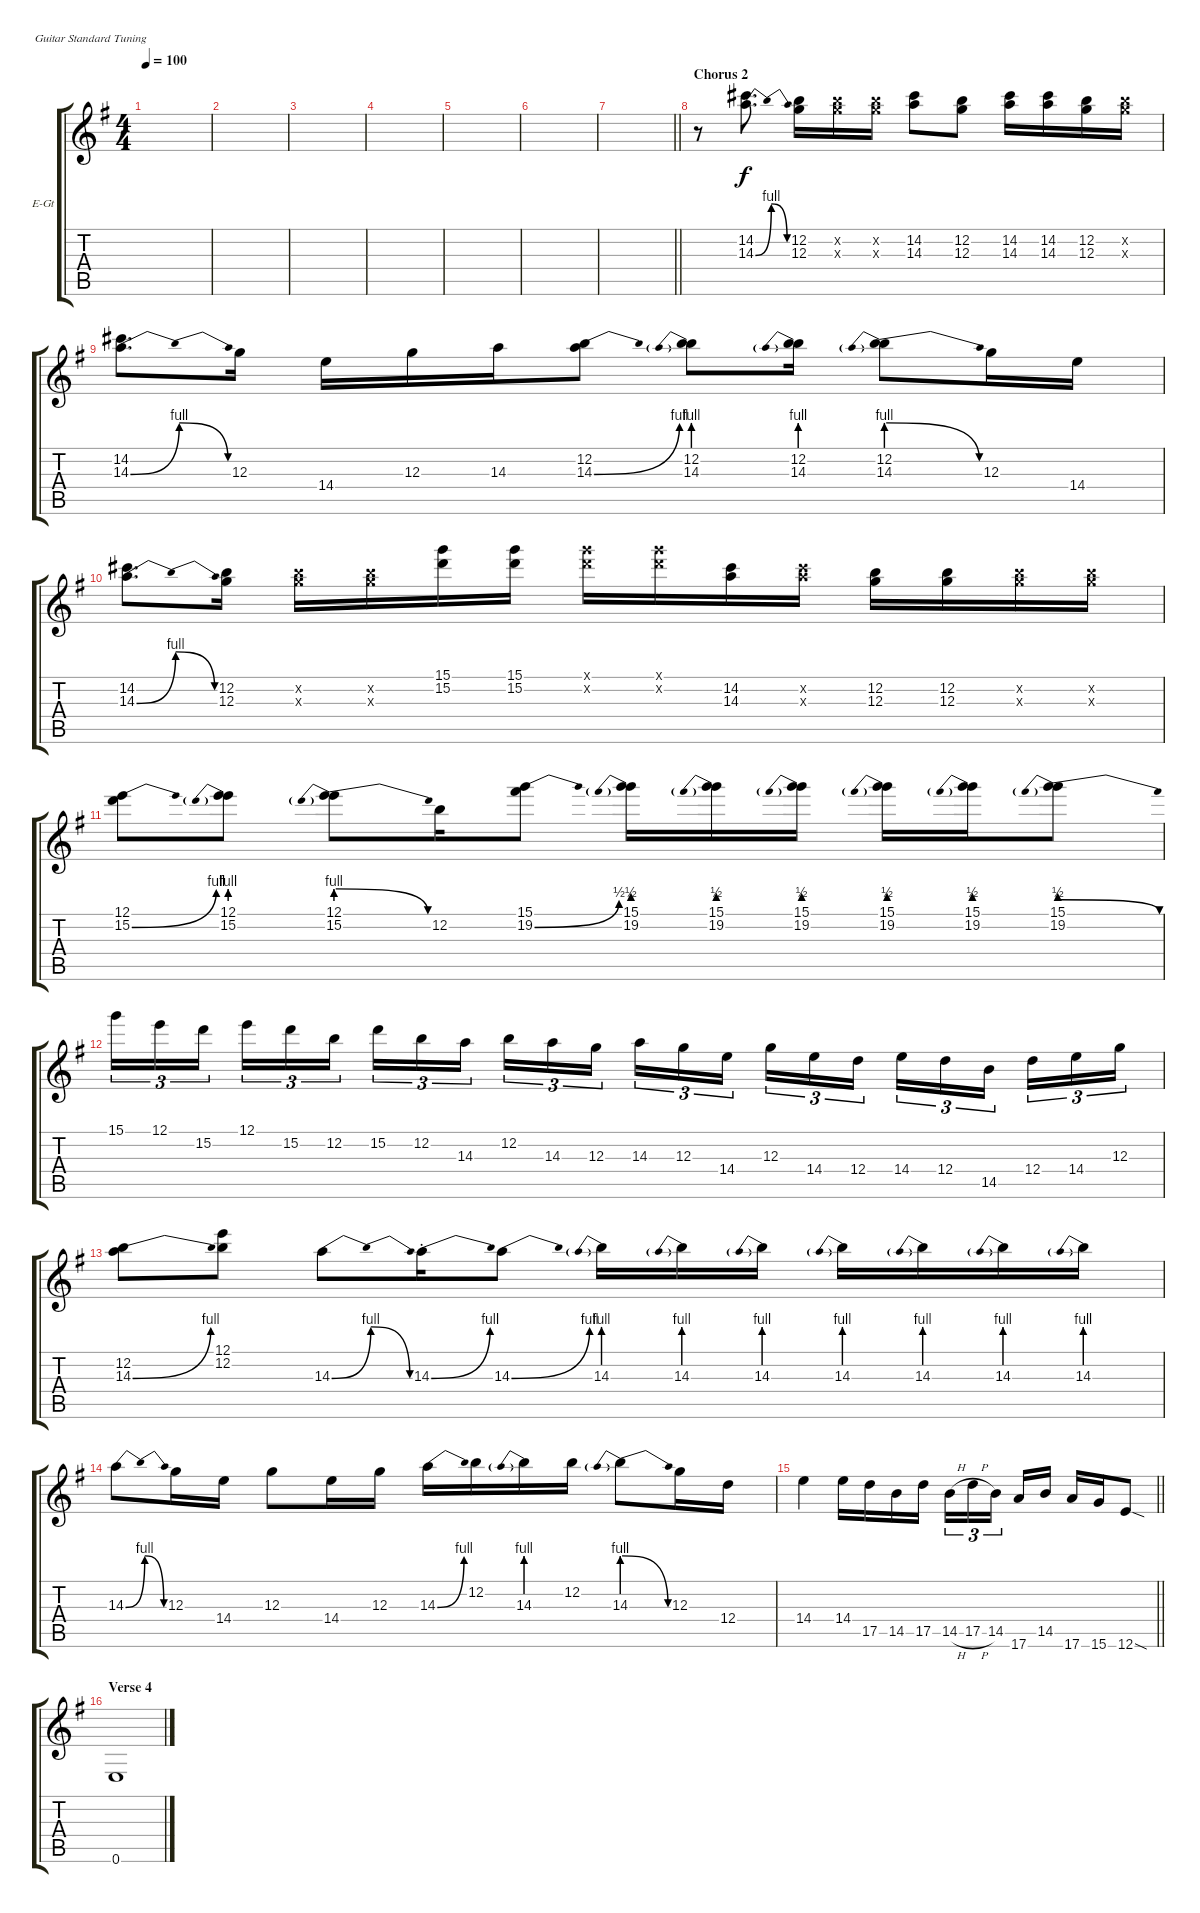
\bracketExtendMode groupsimilarinstruments
\firstSystemTrackNameOrientation horizontal
\otherSystemsTrackNameOrientation horizontal
\track ("guitar solo (Rodion Kravkl)" "E-Gt") {mute instrument distortionguitar}
\staff {score tabs}
\tuning (E4 B3 G3 D3 A2 E2)
\ts (4 4)
\tempo 100
\clef g2
\scale
0.333333
\ks eminor
|
\scale
0.333333 |
\scale
0.333333 |
\scale
0.333333 |
\scale
0.333333 |
\scale
0.333333 |
\scale
0.333333
\barLineRight lightlight
|
\section ("" "Chorus 2")
\scale
0.333333 r.8 (14.3{be (bendrelease 0 0 10.2 4 30.599999999999998 4 59.4 0)} 14.2).8{d} (12.2 12.3).16 (12.3{x} 12.2{x}).16 (12.3{x} 12.2{x}).16 (14.3 14.2).8 (12.3 12.2).8 (14.3 14.2).16 (14.2 14.3).16 (12.3 12.2).16 (12.3{x} 12.2{x}).16 |
\scale
0.333333 (14.3{be (bendrelease 0 0 10.2 4 30.599999999999998 4 59.4 0)} 14.2).8{d} 12.3.16 14.4.16 12.3.16 14.3.16 (12.2 14.3{be (bend 0 0 15 4)}).8 (12.2 14.3{be (prebend 0 4 60 4)}).8 (12.2 14.3{be (prebend 0 4 60 4)}).16 (12.2 14.3{be (prebendrelease 0 4 56.4 0)}).8 12.3.16 14.4.16 |
\scale
0.333333 (14.3{be (bendrelease 0 0 10.2 4 30.599999999999998 4 59.4 0)} 14.2).8{d} (12.2 12.3).16 (12.3{x} 12.2{x}).16 (12.3{x} 12.2{x}).16 (15.2 15.1).16 (15.2 15.1).16 (15.2{x} 15.1{x}).16 (15.2{x} 15.1{x}).16 (14.3 14.2).16 (14.2{x} 14.3{x}).16 (12.3 12.2).16 (12.3 12.2).16 (12.3{x} 12.2{x}).16 (12.3{x} 12.2{x}).16 |
\scale
0.333333 (12.1 15.2{be (bend 0 0 15 4)}).8 (12.1 15.2{be (prebend 0 4 60 4)}).8 (12.1 15.2{be (prebendrelease 0 4 59.4 0)}).8 12.2.16 (15.1 19.2{be (bend 0 0 15 2)}).8 (19.2{be (prebend 0 2 60 2)} 15.1).16 (15.1 19.2{be (prebend 0 2 60 2)}).16 (19.2{be (prebend 0 2 60 2)} 15.1).16 (15.1 19.2{be (prebend 0 2 60 2)}).16 (15.1 19.2{be (prebend 0 2 60 2)}).16 (19.2{be (prebendrelease 0 2 26.4 0)} 15.1).8 |
\scale
0.333333 15.1.16{tu (3 2)} 12.1.16{tu (3 2)} 15.2.16{tu (3 2)} 12.1.16{tu (3 2)} 15.2.16{tu (3 2)} 12.2.16{tu (3 2)} 15.2.16{tu (3 2)} 12.2.16{tu (3 2)} 14.3.16{tu (3 2)} 12.2.16{tu (3 2)} 14.3.16{tu (3 2)} 12.3.16{tu (3 2)} 14.3.16{tu (3 2)} 12.3.16{tu (3 2)} 14.4.16{tu (3 2)} 12.3.16{tu (3 2)} 14.4.16{tu (3 2)} 12.4.16{tu (3 2)} 14.4.16{tu (3 2)} 12.4.16{tu (3 2)} 14.5.16{tu (3 2)} 12.4.16{tu (3 2)} 14.4.16{tu (3 2)} 12.3.16{tu (3 2)} |
\scale
0.333333 (14.3{be (bend 0 0 15 4)} 12.2).8 (12.2 12.1).8 14.3{be (bendrelease 0 0 10.2 4 36 4 59.4 0)}.8 14.3{be (bend 0 0 15 4) st}.16 14.3{be (bend 0 0 15 4)}.8 14.3{be (prebend 0 4 60 4)}.16 14.3{be (prebend 0 4 60 4)}.16 14.3{be (prebend 0 4 60 4)}.16 14.3{be (prebend 0 4 60 4)}.16 14.3{be (prebend 0 4 60 4)}.16 14.3{be (prebend 0 4 60 4)}.16 14.3{be (prebend 0 4 60 4)}.16 |
\scale
0.333333 14.3{be (bendrelease 0 0 14.399999999999999 4 34.199999999999996 4 59.4 0)}.8 12.3.16 14.4.16 12.3.8 14.4.16 12.3.16 14.3{be (bend 0 0 15 4)}.16 12.2.16 14.3{be (prebend 0 4 60 4)}.16 12.2.16 14.3{be (prebendrelease 0 4 34.199999999999996 0)}.8 12.3.16 12.4.16 |
\scale
0.333333
\barLineRight lightlight
14.4.4 14.4.16 17.5.16 14.5.16 17.5.16 14.5{h}.16{tu (3 2)} 17.5{h}.16{tu (3 2)} 14.5.16{tu (3 2)} 17.6.16 14.5.16 17.6.16 15.6.16 12.6{sod}.8 |
\section ("" "Verse 4")
\scale
0.333333 0.6.1
